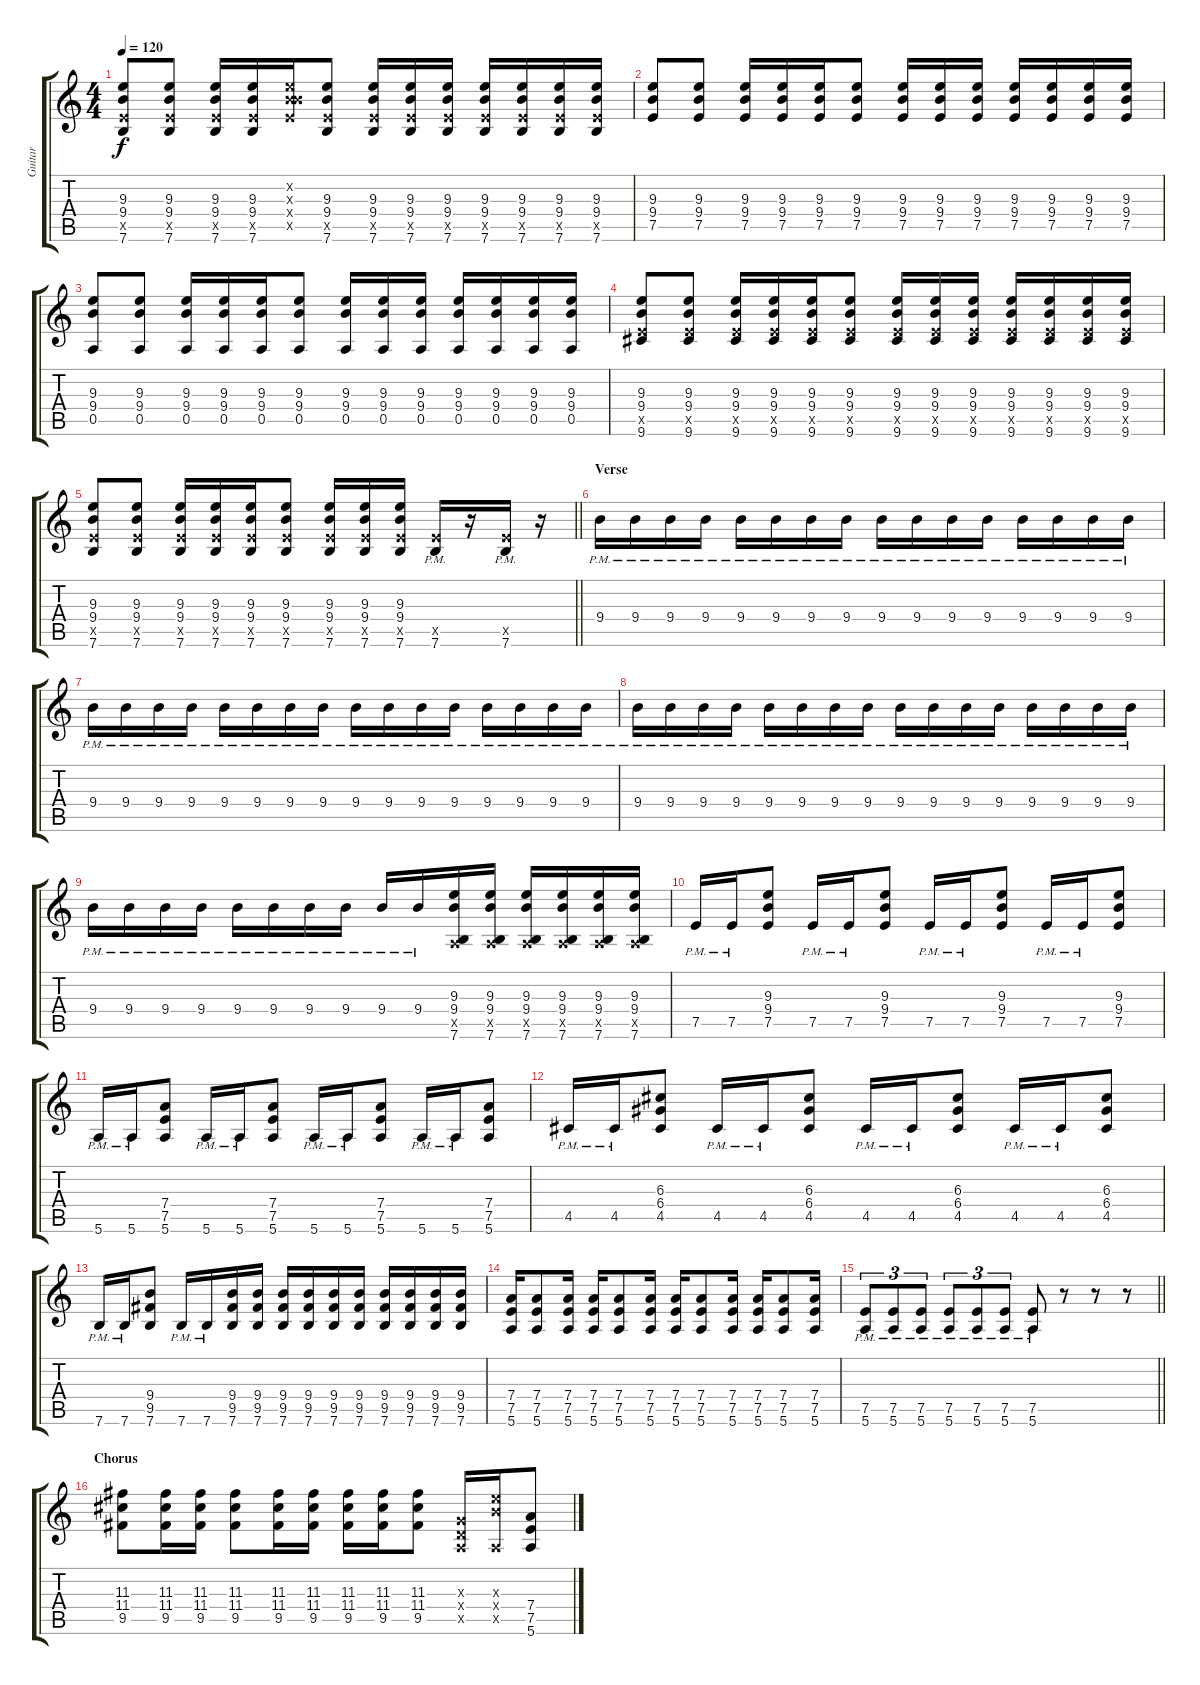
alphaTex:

\track ("Guitar" "Guitar") {instrument distortionguitar}
\staff {score tabs}
\tuning (E4 B3 G3 D3 A2 E2) {hide}
\ts (4 4)
\tempo 120
\clef g2
\ks c
(9.3 9.4 7.5{x} 7.6).8{dy f} (9.3 9.4 7.5{x} 7.6).8 (9.3 9.4 7.5{x} 7.6).16 (9.3 9.4 7.5{x} 7.6).16 (0.2{x} 9.3{x} 9.4{x} 7.5{x}).16 (9.3 9.4 7.5{x} 7.6).8 (9.3 9.4 7.5{x} 7.6).16 (9.3 9.4 7.5{x} 7.6).16 (9.3 9.4 7.5{x} 7.6).16 (9.3 9.4 7.5{x} 7.6).16 (9.3 9.4 7.5{x} 7.6).16 (9.3 9.4 7.5{x} 7.6).16 (9.3 9.4 7.5{x} 7.6).16 |
(9.3 9.4 7.5).8 (9.3 9.4 7.5).8 (9.3 9.4 7.5).16 (9.3 9.4 7.5).16 (9.3 9.4 7.5).16 (9.3 9.4 7.5).8 (9.3 9.4 7.5).16 (9.3 9.4 7.5).16 (9.3 9.4 7.5).16 (9.3 9.4 7.5).16 (9.3 9.4 7.5).16 (9.3 9.4 7.5).16 (9.3 9.4 7.5).16 |
(9.3 9.4 0.5).8 (9.3 9.4 0.5).8 (9.3 9.4 0.5).16 (9.3 9.4 0.5).16 (9.3 9.4 0.5).16 (9.3 9.4 0.5).8 (9.3 9.4 0.5).16 (9.3 9.4 0.5).16 (9.3 9.4 0.5).16 (9.3 9.4 0.5).16 (9.3 9.4 0.5).16 (9.3 9.4 0.5).16 (9.3 9.4 0.5).16 |
(9.3 9.4 7.5{x} 9.6).8 (9.3 9.4 7.5{x} 9.6).8 (9.3 9.4 7.5{x} 9.6).16 (9.3 9.4 7.5{x} 9.6).16 (9.3 9.4 7.5{x} 9.6).16 (9.3 9.4 7.5{x} 9.6).8 (9.3 9.4 7.5{x} 9.6).16 (9.3 9.4 7.5{x} 9.6).16 (9.3 9.4 7.5{x} 9.6).16 (9.3 9.4 7.5{x} 9.6).16 (9.3 9.4 7.5{x} 9.6).16 (9.3 9.4 7.5{x} 9.6).16 (9.3 9.4 7.5{x} 9.6).16 |
\barLineRight lightlight
(9.3 9.4 7.5{x} 7.6).8 (9.3 9.4 7.5{x} 7.6).8 (9.3 9.4 7.5{x} 7.6).16 (9.3 9.4 7.5{x} 7.6).16 (9.3 9.4 7.5{x} 7.6).16 (9.3 9.4 7.5{x} 7.6).8 (9.3 9.4 7.5{x} 7.6).16 (9.3 9.4 7.5{x} 7.6).16 (9.3 9.4 7.5{x} 7.6).16 (7.5{x} 7.6{pm}).16 r.16 (7.5{x} 7.6{pm}).16 r.16 |
\section ("" "Verse")
9.4{pm}.16 9.4{pm}.16 9.4{pm}.16 9.4{pm}.16 9.4{pm}.16 9.4{pm}.16 9.4{pm}.16 9.4{pm}.16 9.4{pm}.16 9.4{pm}.16 9.4{pm}.16 9.4{pm}.16 9.4{pm}.16 9.4{pm}.16 9.4{pm}.16 9.4{pm}.16 |
9.4{pm}.16 9.4{pm}.16 9.4{pm}.16 9.4{pm}.16 9.4{pm}.16 9.4{pm}.16 9.4{pm}.16 9.4{pm}.16 9.4{pm}.16 9.4{pm}.16 9.4{pm}.16 9.4{pm}.16 9.4{pm}.16 9.4{pm}.16 9.4{pm}.16 9.4{pm}.16 |
9.4{pm}.16 9.4{pm}.16 9.4{pm}.16 9.4{pm}.16 9.4{pm}.16 9.4{pm}.16 9.4{pm}.16 9.4{pm}.16 9.4{pm}.16 9.4{pm}.16 9.4{pm}.16 9.4{pm}.16 9.4{pm}.16 9.4{pm}.16 9.4{pm}.16 9.4{pm}.16 |
9.4{pm}.16 9.4{pm}.16 9.4{pm}.16 9.4{pm}.16 9.4{pm}.16 9.4{pm}.16 9.4{pm}.16 9.4{pm}.16 9.4{pm}.16 9.4{pm}.16 (9.3 9.4 0.5{x} 7.6).16 (9.3 9.4 0.5{x} 7.6).16 (9.3 9.4 0.5{x} 7.6).16 (9.3 9.4 0.5{x} 7.6).16 (9.3 9.4 0.5{x} 7.6).16 (9.3 9.4 0.5{x} 7.6).16 |
7.5{pm}.16 7.5{pm}.16 (9.3 9.4 7.5).8 7.5{pm}.16 7.5{pm}.16 (9.3 9.4 7.5).8 7.5{pm}.16 7.5{pm}.16 (9.3 9.4 7.5).8 7.5{pm}.16 7.5{pm}.16 (9.3 9.4 7.5).8 |
5.6{pm}.16 5.6{pm}.16 (7.4 7.5 5.6).8 5.6{pm}.16 5.6{pm}.16 (7.4 7.5 5.6).8 5.6{pm}.16 5.6{pm}.16 (7.4 7.5 5.6).8 5.6{pm}.16 5.6{pm}.16 (7.4 7.5 5.6).8 |
4.5{pm}.16 4.5{pm}.16 (6.3 6.4 4.5).8 4.5{pm}.16 4.5{pm}.16 (6.3 6.4 4.5).8 4.5{pm}.16 4.5{pm}.16 (6.3 6.4 4.5).8 4.5{pm}.16 4.5{pm}.16 (6.3 6.4 4.5).8 |
7.6{pm}.16 7.6{pm}.16 (9.4 9.5 7.6).8 7.6{pm}.16 7.6{pm}.16 (9.4 9.5 7.6).16 (9.4 9.5 7.6).16 (9.4 9.5 7.6).16 (9.4 9.5 7.6).16 (9.4 9.5 7.6).16 (9.4 9.5 7.6).16 (9.4 9.5 7.6).16 (9.4 9.5 7.6).16 (9.4 9.5 7.6).16 (9.4 9.5 7.6).16 |
(7.4 7.5 5.6).16 (7.4 7.5 5.6).8 (7.4 7.5 5.6).16 (7.4 7.5 5.6).16 (7.4 7.5 5.6).8 (7.4 7.5 5.6).16 (7.4 7.5 5.6).16 (7.4 7.5 5.6).8 (7.4 7.5 5.6).16 (7.4 7.5 5.6).16 (7.4 7.5 5.6).8 (7.4 7.5 5.6).16 |
\barLineRight lightlight
(7.5{pm} 5.6{pm}).8{tu (3 2)} (7.5{pm} 5.6{pm}).8{tu (3 2)} (7.5{pm} 5.6{pm}).8{tu (3 2)} (7.5{pm} 5.6{pm}).8{tu (3 2)} (7.5{pm} 5.6{pm}).8{tu (3 2)} (7.5{pm} 5.6{pm}).8{tu (3 2)} (7.5{pm} 5.6{pm}).8 r.8 r.8 r.8 |
\section ("" "Chorus")
(11.3 11.4 9.5).8 (11.3 11.4 9.5).16 (11.3 11.4 9.5).16 (11.3 11.4 9.5).8 (11.3 11.4 9.5).16 (11.3 11.4 9.5).16 (11.3 11.4 9.5).16 (11.3 11.4 9.5).16 (11.3 11.4 9.5).8 (0.3{x} 0.4{x} 0.5{x}).16 (9.3{x} 9.4{x} 0.5{x}).16 (7.4 7.5 5.6).8
